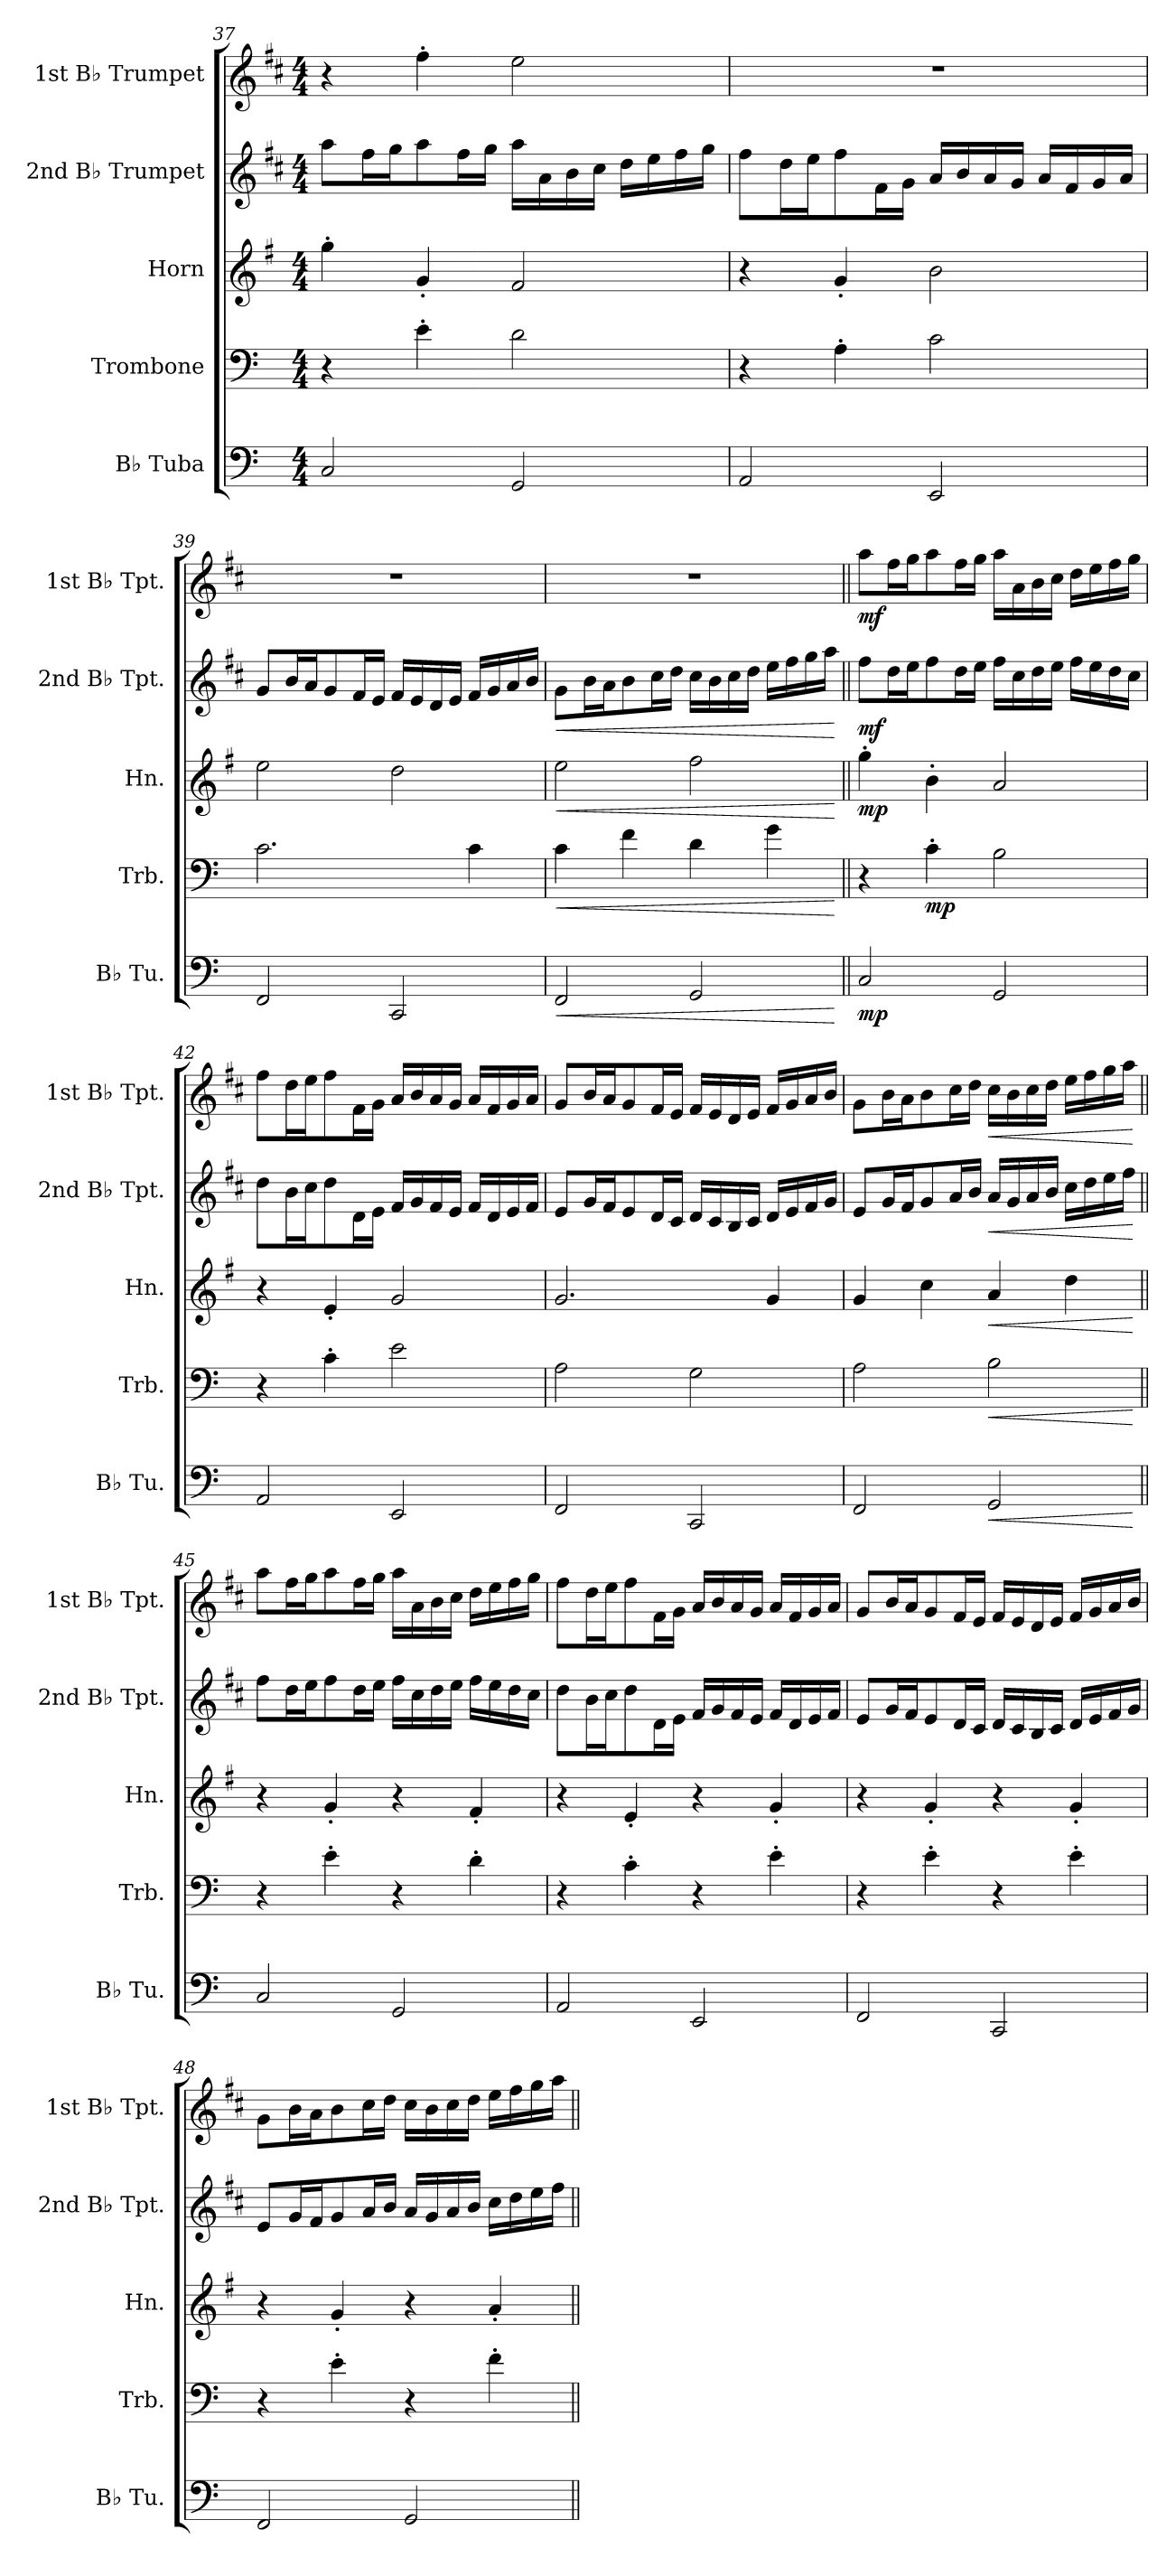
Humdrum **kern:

**kern	**dynam	**kern	**dynam	**kern	**dynam	**kern	**dynam	**kern	**dynam
*part5	*part5	*part4	*part4	*part3	*part3	*part2	*part2	*part1	*part1
*staff5	*staff5	*staff4	*staff4	*staff3	*staff3	*staff2	*staff2	*staff1	*staff1
*I"B♭ Tuba	*	*I"Trombone	*	*I"Horn	*	*I"2nd B♭ Trumpet	*	*I"1st B♭ Trumpet	*
*I'B♭ Tu.	*	*I'Trb.	*	*I'Hn.	*	*I'2nd B♭ Tpt.	*	*I'1st B♭ Tpt.	*
*clefF4	*	*clefF4	*	*clefG2	*	*clefG2	*	*clefG2	*
*	*	*	*	*ITrd4c7	*	*ITrd1c2	*	*ITrd1c2	*
*k[]	*	*k[]	*	*k[]	*	*k[]	*	*k[]	*
*C:	*	*C:	*	*C:	*	*C:	*	*C:	*
*M4/4	*	*M4/4	*	*M4/4	*	*M4/4	*	*M4/4	*
=37	=37	=37	=37	=37	=37	=37	=37	=37	=37
2C/	.	4r	.	4cc'\	.	8gg\L	.	4r	.
.	.	.	.	.	.	16ee\L	.	.	.
.	.	.	.	.	.	16ff\J	.	.	.
.	.	4e'\	.	4c'/	.	8gg\	.	4ee'\	.
.	.	.	.	.	.	16ee\L	.	.	.
.	.	.	.	.	.	16ff\JJ	.	.	.
2GG/	.	2d\	.	2B/	.	16gg\LL	.	2dd\	.
.	.	.	.	.	.	16g\	.	.	.
.	.	.	.	.	.	16a\	.	.	.
.	.	.	.	.	.	16b\JJ	.	.	.
.	.	.	.	.	.	16cc\LL	.	.	.
.	.	.	.	.	.	16dd\	.	.	.
.	.	.	.	.	.	16ee\	.	.	.
.	.	.	.	.	.	16ff\JJ	.	.	.
=38	=38	=38	=38	=38	=38	=38	=38	=38	=38
2AA/	.	4r	.	4r	.	8ee\L	.	1r	.
.	.	.	.	.	.	16cc\L	.	.	.
.	.	.	.	.	.	16dd\J	.	.	.
.	.	4A'\	.	4c'/	.	8ee\	.	.	.
.	.	.	.	.	.	16e\L	.	.	.
.	.	.	.	.	.	16f\JJ	.	.	.
2EE/	.	2c\	.	2e\	.	16g/LL	.	.	.
.	.	.	.	.	.	16a/	.	.	.
.	.	.	.	.	.	16g/	.	.	.
.	.	.	.	.	.	16f/JJ	.	.	.
.	.	.	.	.	.	16g/LL	.	.	.
.	.	.	.	.	.	16e/	.	.	.
.	.	.	.	.	.	16f/	.	.	.
.	.	.	.	.	.	16g/JJ	.	.	.
!!LO:LB:g=z
=39	=39	=39	=39	=39	=39	=39	=39	=39	=39
2FF/	.	2.c\	.	2a\	.	8f/L	.	1r	.
.	.	.	.	.	.	16a/L	.	.	.
.	.	.	.	.	.	16g/J	.	.	.
.	.	.	.	.	.	8f/	.	.	.
.	.	.	.	.	.	16e/L	.	.	.
.	.	.	.	.	.	16d/JJ	.	.	.
2CC/	.	.	.	2g\	.	16e/LL	.	.	.
.	.	.	.	.	.	16d/	.	.	.
.	.	.	.	.	.	16c/	.	.	.
.	.	.	.	.	.	16d/JJ	.	.	.
.	.	4c\	.	.	.	16e/LL	.	.	.
.	.	.	.	.	.	16f/	.	.	.
.	.	.	.	.	.	16g/	.	.	.
.	.	.	.	.	.	16a/JJ	.	.	.
=40	=40	=40	=40	=40	=40	=40	=40	=40	=40
!	!LO:HP:b	!	!LO:HP:b	!	!LO:HP:b	!	!LO:HP:b	!	!
2FF/	<	4c\	<	2a\	<	8f\L	<	1r	.
.	.	.	.	.	.	16a\L	.	.	.
.	.	.	.	.	.	16g\J	.	.	.
.	.	4f\	.	.	.	8a\	.	.	.
.	.	.	.	.	.	16b\L	.	.	.
.	.	.	.	.	.	16cc\JJ	.	.	.
2GG/	.	4d\	.	2b\	.	16b\LL	.	.	.
.	.	.	.	.	.	16a\	.	.	.
.	.	.	.	.	.	16b\	.	.	.
.	.	.	.	.	.	16cc\JJ	.	.	.
.	.	4g\	.	.	.	16dd\LL	.	.	.
.	.	.	.	.	.	16ee\	.	.	.
.	.	.	.	.	.	16ff\	.	.	.
.	.	.	.	.	.	16gg\JJ	.	.	.
.	[	.	[	.	[	.	[	.	.
!!LO:PB:g=z
=41||	=41||	=41||	=41||	=41||	=41||	=41||	=41||	=41||	=41||
!	!LO:DY:b	!	!	!	!LO:DY:b	!	!LO:DY:b	!	!LO:DY:b
2C/	mp	4r	.	4cc'\	mp	8ee\L	mf	8gg\L	mf
.	.	.	.	.	.	16cc\L	.	16ee\L	.
.	.	.	.	.	.	16dd\J	.	16ff\J	.
!	!	!	!LO:DY:b	!	!	!	!	!	!
.	.	4c'\	mp	4e'\	.	8ee\	.	8gg\	.
.	.	.	.	.	.	16cc\L	.	16ee\L	.
.	.	.	.	.	.	16dd\JJ	.	16ff\JJ	.
2GG/	.	2B\	.	2d/	.	16ee\LL	.	16gg\LL	.
.	.	.	.	.	.	16b\	.	16g\	.
.	.	.	.	.	.	16cc\	.	16a\	.
.	.	.	.	.	.	16dd\JJ	.	16b\JJ	.
.	.	.	.	.	.	16ee\LL	.	16cc\LL	.
.	.	.	.	.	.	16dd\	.	16dd\	.
.	.	.	.	.	.	16cc\	.	16ee\	.
.	.	.	.	.	.	16b\JJ	.	16ff\JJ	.
=42	=42	=42	=42	=42	=42	=42	=42	=42	=42
2AA/	.	4r	.	4r	.	8cc\L	.	8ee\L	.
.	.	.	.	.	.	16a\L	.	16cc\L	.
.	.	.	.	.	.	16b\J	.	16dd\J	.
.	.	4c'\	.	4A'/	.	8cc\	.	8ee\	.
.	.	.	.	.	.	16c\L	.	16e\L	.
.	.	.	.	.	.	16d\JJ	.	16f\JJ	.
2EE/	.	2e\	.	2c/	.	16e/LL	.	16g/LL	.
.	.	.	.	.	.	16f/	.	16a/	.
.	.	.	.	.	.	16e/	.	16g/	.
.	.	.	.	.	.	16d/JJ	.	16f/JJ	.
.	.	.	.	.	.	16e/LL	.	16g/LL	.
.	.	.	.	.	.	16c/	.	16e/	.
.	.	.	.	.	.	16d/	.	16f/	.
.	.	.	.	.	.	16e/JJ	.	16g/JJ	.
!!LO:LB:g=z
=43	=43	=43	=43	=43	=43	=43	=43	=43	=43
2FF/	.	2A\	.	2.c/	.	8d/L	.	8f/L	.
.	.	.	.	.	.	16f/L	.	16a/L	.
.	.	.	.	.	.	16e/J	.	16g/J	.
.	.	.	.	.	.	8d/	.	8f/	.
.	.	.	.	.	.	16c/L	.	16e/L	.
.	.	.	.	.	.	16B/JJ	.	16d/JJ	.
2CC/	.	2G\	.	.	.	16c/LL	.	16e/LL	.
.	.	.	.	.	.	16B/	.	16d/	.
.	.	.	.	.	.	16A/	.	16c/	.
.	.	.	.	.	.	16B/JJ	.	16d/JJ	.
.	.	.	.	4c/	.	16c/LL	.	16e/LL	.
.	.	.	.	.	.	16d/	.	16f/	.
.	.	.	.	.	.	16e/	.	16g/	.
.	.	.	.	.	.	16f/JJ	.	16a/JJ	.
=44	=44	=44	=44	=44	=44	=44	=44	=44	=44
2FF/	.	2A\	.	4c/	.	8d/L	.	8f\L	.
.	.	.	.	.	.	16f/L	.	16a\L	.
.	.	.	.	.	.	16e/J	.	16g\J	.
.	.	.	.	4f\	.	8f/	.	8a\	.
.	.	.	.	.	.	16g/L	.	16b\L	.
.	.	.	.	.	.	16a/JJ	.	16cc\JJ	.
!	!LO:HP:b	!	!LO:HP:b	!	!LO:HP:b	!	!LO:HP:b	!	!LO:HP:b
2GG/	<	2B\	<	4d/	<	16g/LL	<	16b\LL	<
.	.	.	.	.	.	16f/	.	16a\	.
.	.	.	.	.	.	16g/	.	16b\	.
.	.	.	.	.	.	16a/JJ	.	16cc\JJ	.
.	.	.	.	4g\	.	16b\LL	.	16dd\LL	.
.	.	.	.	.	.	16cc\	.	16ee\	.
.	.	.	.	.	.	16dd\	.	16ff\	.
.	.	.	.	.	.	16ee\JJ	.	16gg\JJ	.
.	[	.	[	.	[	.	[	.	[
!!LO:PB:g=z
=45||	=45||	=45||	=45||	=45||	=45||	=45||	=45||	=45||	=45||
2C/	.	4r	.	4r	.	8ee\L	.	8gg\L	.
.	.	.	.	.	.	16cc\L	.	16ee\L	.
.	.	.	.	.	.	16dd\J	.	16ff\J	.
.	.	4e'\	.	4c'/	.	8ee\	.	8gg\	.
.	.	.	.	.	.	16cc\L	.	16ee\L	.
.	.	.	.	.	.	16dd\JJ	.	16ff\JJ	.
2GG/	.	4r	.	4r	.	16ee\LL	.	16gg\LL	.
.	.	.	.	.	.	16b\	.	16g\	.
.	.	.	.	.	.	16cc\	.	16a\	.
.	.	.	.	.	.	16dd\JJ	.	16b\JJ	.
.	.	4d'\	.	4B'/	.	16ee\LL	.	16cc\LL	.
.	.	.	.	.	.	16dd\	.	16dd\	.
.	.	.	.	.	.	16cc\	.	16ee\	.
.	.	.	.	.	.	16b\JJ	.	16ff\JJ	.
=46	=46	=46	=46	=46	=46	=46	=46	=46	=46
2AA/	.	4r	.	4r	.	8cc\L	.	8ee\L	.
.	.	.	.	.	.	16a\L	.	16cc\L	.
.	.	.	.	.	.	16b\J	.	16dd\J	.
.	.	4c'\	.	4A'/	.	8cc\	.	8ee\	.
.	.	.	.	.	.	16c\L	.	16e\L	.
.	.	.	.	.	.	16d\JJ	.	16f\JJ	.
2EE/	.	4r	.	4r	.	16e/LL	.	16g/LL	.
.	.	.	.	.	.	16f/	.	16a/	.
.	.	.	.	.	.	16e/	.	16g/	.
.	.	.	.	.	.	16d/JJ	.	16f/JJ	.
.	.	4e'\	.	4c'/	.	16e/LL	.	16g/LL	.
.	.	.	.	.	.	16c/	.	16e/	.
.	.	.	.	.	.	16d/	.	16f/	.
.	.	.	.	.	.	16e/JJ	.	16g/JJ	.
!!LO:LB:g=z
=47	=47	=47	=47	=47	=47	=47	=47	=47	=47
2FF/	.	4r	.	4r	.	8d/L	.	8f/L	.
.	.	.	.	.	.	16f/L	.	16a/L	.
.	.	.	.	.	.	16e/J	.	16g/J	.
.	.	4e'\	.	4c'/	.	8d/	.	8f/	.
.	.	.	.	.	.	16c/L	.	16e/L	.
.	.	.	.	.	.	16B/JJ	.	16d/JJ	.
2CC/	.	4r	.	4r	.	16c/LL	.	16e/LL	.
.	.	.	.	.	.	16B/	.	16d/	.
.	.	.	.	.	.	16A/	.	16c/	.
.	.	.	.	.	.	16B/JJ	.	16d/JJ	.
.	.	4e'\	.	4c'/	.	16c/LL	.	16e/LL	.
.	.	.	.	.	.	16d/	.	16f/	.
.	.	.	.	.	.	16e/	.	16g/	.
.	.	.	.	.	.	16f/JJ	.	16a/JJ	.
=48	=48	=48	=48	=48	=48	=48	=48	=48	=48
2FF/	.	4r	.	4r	.	8d/L	.	8f\L	.
.	.	.	.	.	.	16f/L	.	16a\L	.
.	.	.	.	.	.	16e/J	.	16g\J	.
.	.	4e'\	.	4c'/	.	8f/	.	8a\	.
.	.	.	.	.	.	16g/L	.	16b\L	.
.	.	.	.	.	.	16a/JJ	.	16cc\JJ	.
2GG/	.	4r	.	4r	.	16g/LL	.	16b\LL	.
.	.	.	.	.	.	16f/	.	16a\	.
.	.	.	.	.	.	16g/	.	16b\	.
.	.	.	.	.	.	16a/JJ	.	16cc\JJ	.
.	.	4f'\	.	4d'/	.	16b\LL	.	16dd\LL	.
.	.	.	.	.	.	16cc\	.	16ee\	.
.	.	.	.	.	.	16dd\	.	16ff\	.
.	.	.	.	.	.	16ee\JJ	.	16gg\JJ	.
=||	=||	=||	=||	=||	=||	=||	=||	=||	=||
*-	*-	*-	*-	*-	*-	*-	*-	*-	*-
